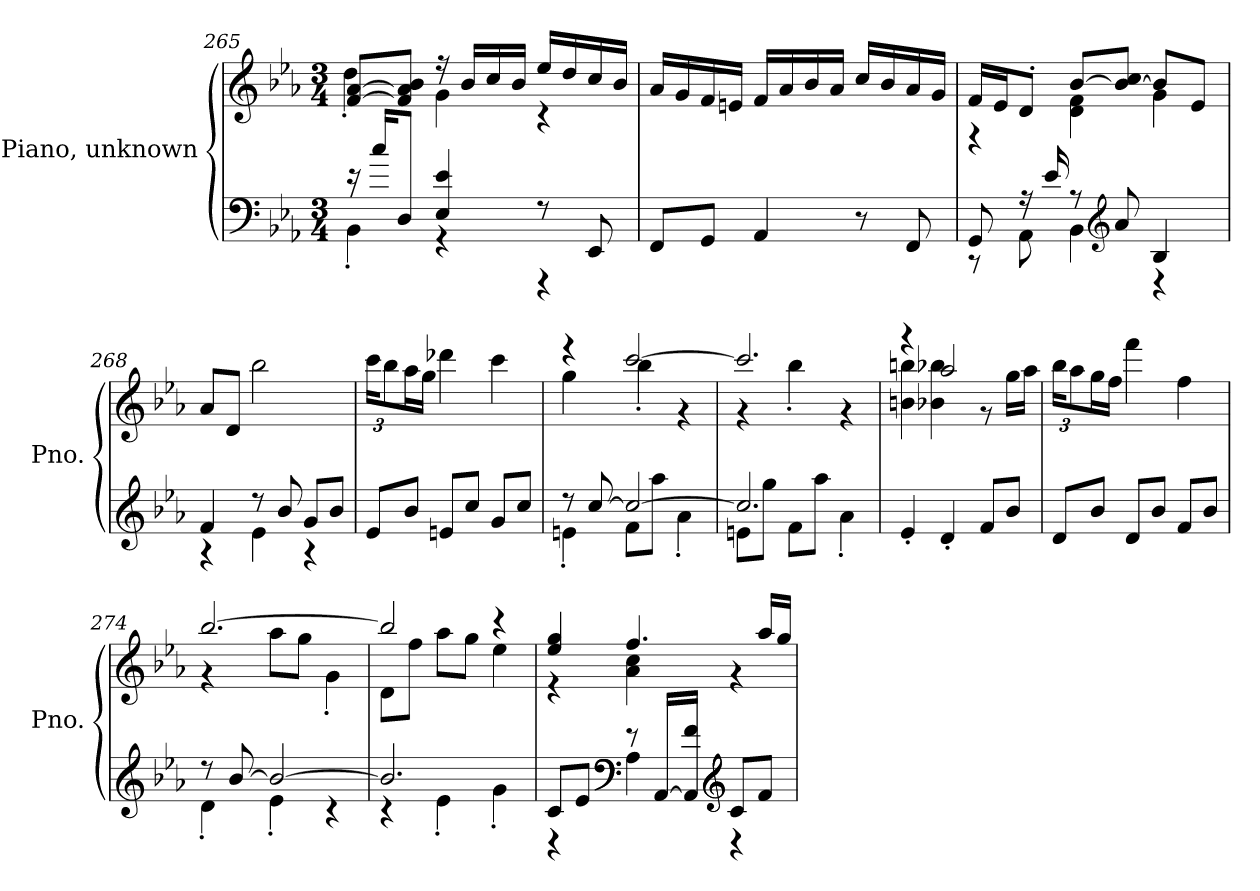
**kern	**kern
*part1	*part1
*staff2	*staff1
*I"Piano, unknown	*
*I'Pno.	*
*clefF4	*clefG2
*k[b-e-a-]	*k[b-e-a-]
*M3/4	*M3/4
=265	=265
*^	*^
16r	4BB-'\	[8f/ [8a-/L	4dd'\
16cc/KL	.	.	.
8D/J	.	8f/] 8a-/] 8b-/J	.
4E-/ 4e-/	4r	16r	4g\
.	.	16b-/LL	.
.	.	16cc/	.
.	.	16b-/JJ	.
8r	4r	16ee-/LL	4r
.	.	16dd/	.
8EE-/	.	16cc/	.
.	.	16b-/JJ	.
*v	*v	*	*
*	*v	*v
=266	=266
8FF/L	16a-/LL
.	16g/
8GG/J	16f/
.	16en/JJ
4AA-/	16f/LL
.	16a-/
.	16b-/
.	16a-/JJ
8r	16cc/LL
.	16b-/
8FF/	16a-/
.	16g/JJ
!!LO:LB:g=z
=267	=267
*^	*^
8GG/	8r	16f/LL	4r
.	.	16e-/J	.
16r	8AA-\	8d'/J	.
16e-/	.	.	.
8r	4BB-\	[8b-/L	4d\ 4f\
*clefG2	*	*	*
8a-/	.	8b-/_ 8cc/J	.
4B-/	4r	8b-/L]	4g\
.	.	8e-/J	.
*	*	*v	*v
=268	=268	=268
4f/	4r	8a-/L
.	.	8d/J
8r	4e-\	2bb-\
8b-/	.	.
8g/L	4r	.
8b-/J	.	.
*v	*v	*
=269	=269
*	*Xbrackettup
8e-/L	24ccc\KL
.	12bb-\
8b-/J	16aa-\L
.	16gg\JJ
8en/L	4ddd-X\
8cc/J	.
8g/L	4ccc\
8cc/J	.
=270	=270
*^	*^
8r	4en'\	4r	4gg\
[8cc/	.	.	.
2cc/_	8f\L	[2ccc/	4bb-'\
.	8aa-\J	.	.
.	4a-'\	.	4r
=271	=271	=271	=271
2.cc/]	8en\L	2.ccc/]	4r
.	8gg\J	.	.
.	8f\L	.	4bb-'\
.	8aa-\J	.	.
.	4a-'\	.	4r
*v	*v	*	*
!!LO:PB:g=z	!!
=272	=272	=272
4e-'/	4r	4bn\ 4bbn\
4d'/	2aa-/	4b-X\ 4bb-X\
8f/L	.	8r
8b-/J	.	16gg\LL
.	.	16aa-\JJ
*	*v	*v
=273	=273
8d/L	24bb-\KL
.	12aa-\
8b-/J	16gg\L
.	16ff\JJ
8d/L	4fff\
8b-/J	.
8f/L	4ff\
8b-/J	.
=274	=274
*^	*^
8r	4d'\	[2.bb-/	4r
[8b-/	.	.	.
2b-/_	4e-'\	.	8aa-\L
.	.	.	8gg\J
.	4r	.	4g'\
=275	=275	=275	=275
2.b-/]	4r	2bb-/]	8d\L
.	.	.	8ff\J
.	4e-'\	.	8aa-\L
.	.	.	8gg\J
.	4g'\	4r	4ee-\
=276	=276	=276	=276
8c/L	4r	4ee-/ 4gg/	4r
8e-/J	.	.	.
*clefF4	*	*	*
8r	4A-\	4.ff/	4a-\ 4cc\
[16AA-/LL	.	.	.
16AA-/] 16f/JJ	.	.	.
*clefG2	*	*	*
8c/L	4r	.	4r
8f/J	.	16aa-/LL	.
.	.	16gg/JJ	.
*v	*v	*	*
*	*v	*v
=	=
*-	*-
